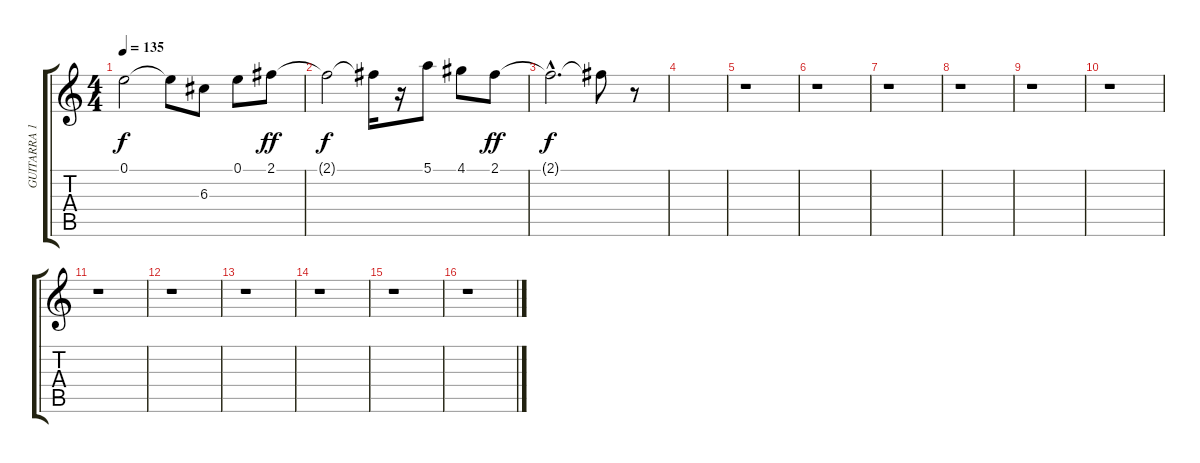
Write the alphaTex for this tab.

\track ("GUITARRA 1" "GUITARRA 1") {instrument overdrivenguitar}
\staff {score tabs}
\tuning (E4 B3 G3 D3 A2 E2) {hide}
\ts (4 4)
\tempo 135
\clef g2
\ks c
0.1{t}.2{dy f} 0.1{t}.8 6.3.8 0.1.8 2.1.8{dy ff} |
2.1{t}.2{dy f} 2.1{t}.16 r.16 5.1.8 4.1.8 2.1.8{dy ff} |
2.1{hac t}.2{d dy f} 2.1{t}.8 r.8 |
|
r.1 |
r.1 |
r.1 |
r.1 |
r.1 |
r.1 |
r.1 |
r.1 |
r.1 |
r.1 |
r.1 |
r.1
